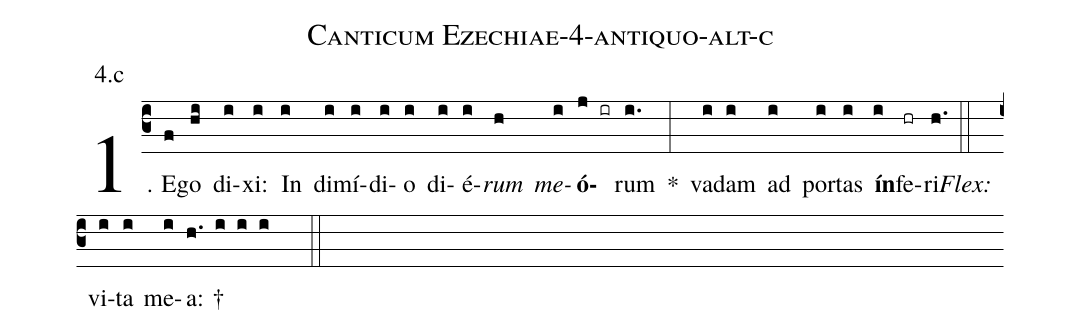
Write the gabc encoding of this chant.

name: Canticum Ezechiae-4-antiquo-alt-c;
annotation: 4.c;
%%
(c3)1. E(f)go(hi) di(i)xi:(i) In(i) di(i)mí(i)di(i)o(i) di(i)é(i)<i>rum</i>(h) <i>me</i>(i)<b>ó</b>(j ir)rum(i.) *(:) va(i)dam(i) ad(i) por(i)tas(i) <b>ín</b>(i)fe(hr)ri.(h.) (::)
<i>Flex:</i>()  vi(i)ta(i) me(i)a: †(h. i i i  ::)
